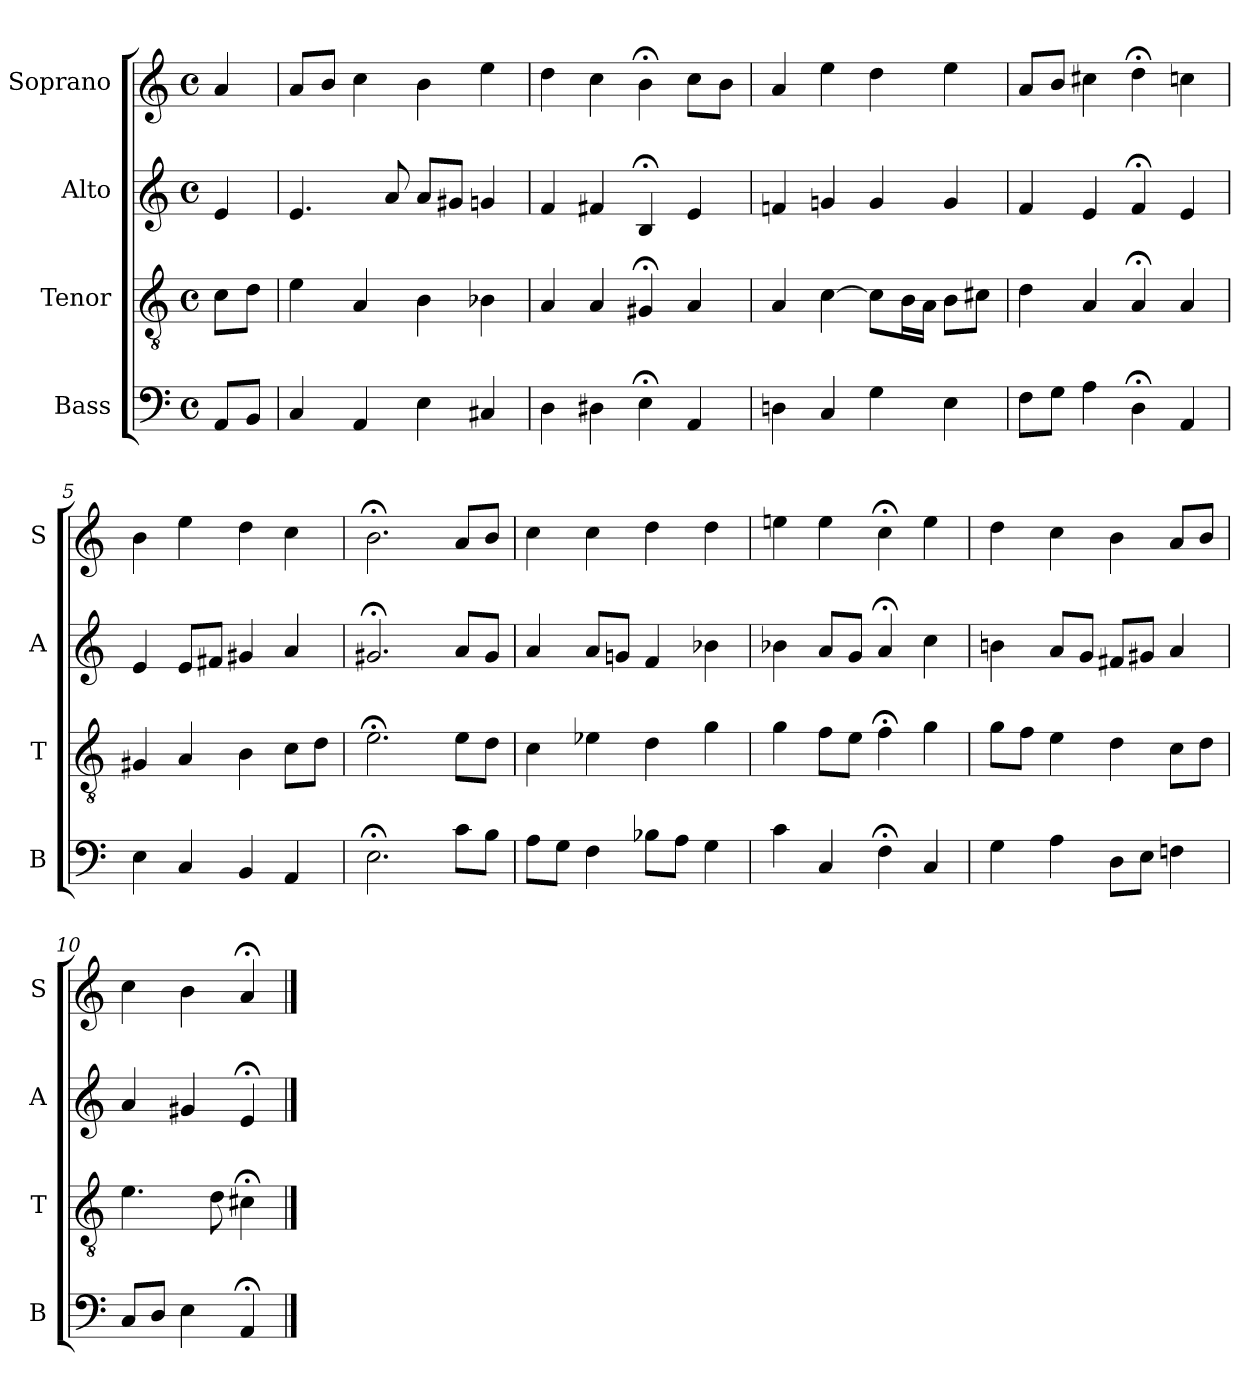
**kern	**kern	**kern	**kern
*part4	*part3	*part2	*part1
*staff4	*staff3	*staff2	*staff1
*I"Bass	*I"Tenor	*I"Alto	*I"Soprano
*I'B	*I'T	*I'A	*I'S
*clefF4	*clefGv2	*clefG2	*clefG2
*k[]	*k[]	*k[]	*k[]
*a:	*a:	*a:	*a:
*M4/4	*M4/4	*M4/4	*M4/4
*met(c)	*met(c)	*met(c)	*met(c)
*MM100	*MM100	*MM100	*MM100
=	=	=	=
8AAL	8cL	4e	4a
8BBJ	8dJ	.	.
=1	=1	=1	=1
4C	4e	4.e	8aL
.	.	.	8bJ
4AA	4A	.	4cc
.	.	8a	.
4E	4B	8aL	4b
.	.	8g#XJ	.
4C#X	4B-X	4gn	4ee
=2	=2	=2	=2
4D	4A	4f	4dd
4D#X	4A	4f#X	4cc
4E;<i	4G#X;<	4B;<i	4b;<
4AAi	4A	4ei	8ccL
.	.	.	8bJ
=3	=3	=3	=3
4Dn	4A	4fn	4a
4C	[4c	4gn	4ee
4G	8cL]	4g	4dd
.	16BL	.	.
.	16AJJ	.	.
4E	8BL	4g	4ee
.	8c#XJ	.	.
=4	=4	=4	=4
8FL	4d	4f	8aL
8GJ	.	.	8bJ
4A	4A	4e	4cc#X
4D;<	4A;<	4f;<	4dd;<
4AA	4A	4e	4ccn
=5	=5	=5	=5
4E	4G#X	4e	4b
4C	4A	8eL	4ee
.	.	8f#XJ	.
4BB	4B	4g#X	4dd
4AA	8cL	4a	4cc
.	8dJ	.	.
=6	=6	=6	=6
2.E;<	2.e;<	2.g#X;<	2.b;<
8cL	8eL	8aL	8aL
8BJ	8dJ	8g#J	8bJ
=7	=7	=7	=7
8AL	4c	4a	4cc
8GJ	.	.	.
4F	4e-X	8aL	4cc
.	.	8gnJ	.
8B-XL	4d	4f	4dd
8AJ	.	.	.
4G	4g	4b-X	4dd
=8	=8	=8	=8
4c	4g	4b-X	4een
4C	8fL	8aL	4ee
.	8eJ	8gJ	.
4F;<	4f;<	4a;<	4cc;<
4C	4g	4cc	4ee
=9	=9	=9	=9
4G	8gL	4bn	4dd
.	8fJ	.	.
4A	4e	8aL	4cc
.	.	8gJ	.
8DL	4d	8f#XL	4b
8EJ	.	8g#XJ	.
4Fn	8cL	4a	8aL
.	8dJ	.	8bJ
=10	=10	=10	=10
8CL	4.e	4a	4cc
8DJ	.	.	.
4E	.	4g#X	4b
.	8d	.	.
4AA;<	4c#X;<	4e;<	4a;<
==	==	==	==
*-	*-	*-	*-
